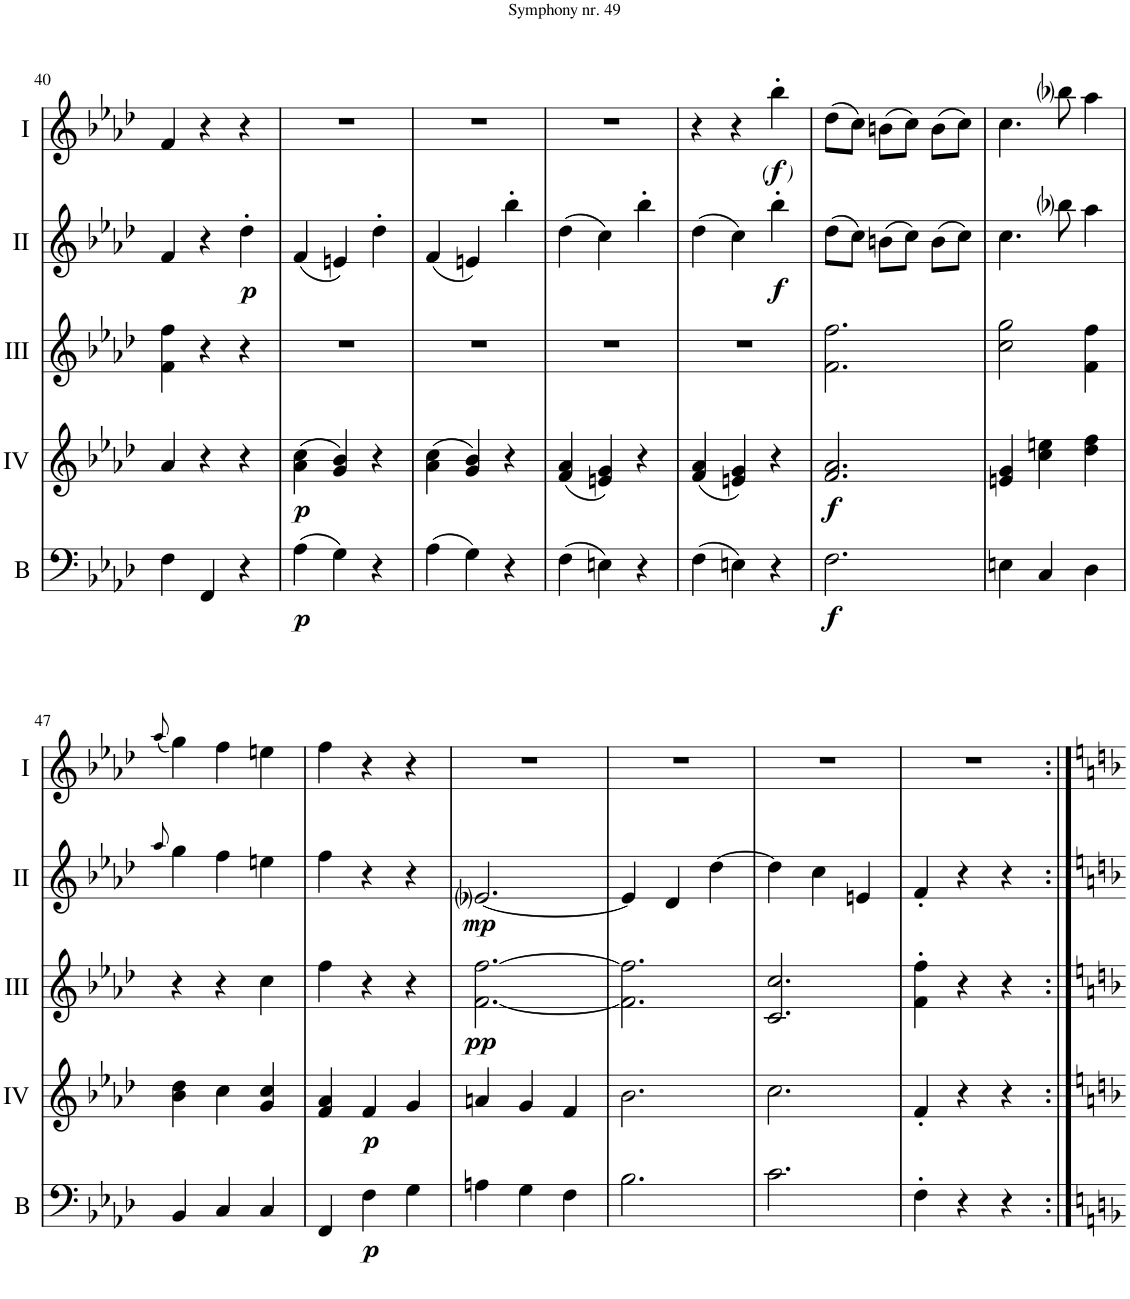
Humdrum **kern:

**kern	**dynam	**kern	**dynam	**kern	**dynam	**kern	**dynam	**kern	**dynam
*part5	*part5	*part4	*part4	*part3	*part3	*part2	*part2	*part1	*part1
*staff5	*staff5	*staff4	*staff4	*staff3	*staff3	*staff2	*staff2	*staff1	*staff1
*I"Bass	*	*I"Acc. 4	*	*I"Acc. 3	*	*I"Acc. 2	*	*I"Acc. 1	*
*I'B	*	*	*	*	*	*	*	*	*
!!LO:PB:g=z
*clefF4	*	*clefG2	*	*clefG2	*	*clefG2	*	*clefG2	*
*Trd7c12	*	*Trd7c12	*	*Trd7c12	*	*	*	*	*
*k[b-e-a-d-]	*	*k[b-e-a-d-]	*	*k[b-e-a-d-]	*	*k[b-e-a-d-]	*	*k[b-e-a-d-]	*
*M3/4	*	*M3/4	*	*M3/4	*	*M3/4	*	*M3/4	*
=40	=40	=40	=40	=40	=40	=40	=40	=40	=40
4F\	.	4a-/	.	4f\ 4ff\	.	4f/	.	4f/	.
4FF/	.	4r	.	4r	.	4r	.	4r	.
!	!	!	!	!	!	!	!LO:DY:b	!	!
4r	.	4r	.	4r	.	4dd-'\	p	4r	.
=41	=41	=41	=41	=41	=41	=41	=41	=41	=41
!	!LO:DY:b	!	!LO:DY:b	!	!	!	!	!	!
(4A-\	p	(4a-\ 4cc\	p	2.r	.	(4f/	.	2.r	.
4G\)	.	4g/ 4b-/)	.	.	.	4en/)	.	.	.
4r	.	4r	.	.	.	4dd-'\	.	.	.
=42	=42	=42	=42	=42	=42	=42	=42	=42	=42
(4A-\	.	(4a-\ 4cc\	.	2.r	.	(4f/	.	2.r	.
4G\)	.	4g/ 4b-/)	.	.	.	4en/)	.	.	.
4r	.	4r	.	.	.	4bb-'\	.	.	.
=43	=43	=43	=43	=43	=43	=43	=43	=43	=43
(4F\	.	(4f/ 4a-/	.	2.r	.	(4dd-\	.	2.r	.
4En\)	.	4en/ 4g/)	.	.	.	4cc\)	.	.	.
4r	.	4r	.	.	.	4bb-'\	.	.	.
=44	=44	=44	=44	=44	=44	=44	=44	=44	=44
(4F\	.	(4f/ 4a-/	.	2.r	.	(4dd-\	.	4r	.
4En\)	.	4en/ 4g/)	.	.	.	4cc\)	.	4r	.
!	!	!	!	!	!	!	!LO:DY:b	!	!LO:DY:b
!	!	!	!	!	!	!	!	!	!LO:DY:n=1:b
!	!	!	!	!	!	!	!	!	!LO:DY:n=2:b
4r	.	4r	.	.	.	4bb-'\	f	4bb-'\	other-dynamics f other-dynamics
=45	=45	=45	=45	=45	=45	=45	=45	=45	=45
!	!LO:DY:b	!	!LO:DY:b	!	!	!	!	!	!
2.F\	f	2.f/ 2.a-/	f	2.f\ 2.ff\	.	(8dd-\L	.	(8dd-\L	.
.	.	.	.	.	.	8cc\J)	.	8cc\J)	.
.	.	.	.	.	.	(8bn\L	.	(8bn\L	.
.	.	.	.	.	.	8cc\J)	.	8cc\J)	.
.	.	.	.	.	.	(8b\L	.	(8b\L	.
.	.	.	.	.	.	8cc\J)	.	8cc\J)	.
=46	=46	=46	=46	=46	=46	=46	=46	=46	=46
4En\	.	4en/ 4g/	.	2cc\ 2gg\	.	4.cc\	.	4.cc\	.
4C/	.	4cc\ 4een\	.	.	.	.	.	.	.
.	.	.	.	.	.	8bb-i\	.	8bb-i\	.
4D-\	.	4dd-\ 4ff\	.	4f\ 4ff\	.	4aa-\	.	4aa-\	.
!!LO:LB:g=z
=47	=47	=47	=47	=47	=47	=47	=47	=47	=47
.	.	.	.	.	.	8qaa-/	.	(8qaa-/	.
4BB-/	.	4b-\ 4dd-\	.	4r	.	4gg\	.	4gg\)	.
4C/	.	4cc\	.	4r	.	4ff\	.	4ff\	.
4C/	.	4g/ 4cc/	.	4cc\	.	4een\	.	4een\	.
=48	=48	=48	=48	=48	=48	=48	=48	=48	=48
4FF/	.	4f/ 4a-/	.	4ff\	.	4ff\	.	4ff\	.
!	!LO:DY:b	!	!LO:DY:b	!	!	!	!	!	!
4F\	p	4f/	p	4r	.	4r	.	4r	.
4G\	.	4g/	.	4r	.	4r	.	4r	.
=49	=49	=49	=49	=49	=49	=49	=49	=49	=49
!	!	!	!	!	!LO:DY:b	!	!LO:DY:b	!	!
4An\	.	4an/	.	[2.f\ [2.ff\	pp	[2.e-i/	mp	2.r	.
4G\	.	4g/	.	.	.	.	.	.	.
4F\	.	4f/	.	.	.	.	.	.	.
=50	=50	=50	=50	=50	=50	=50	=50	=50	=50
2.B-\	.	2.b-\	.	2.f\] 2.ff\]	.	4e-/]	.	2.r	.
.	.	.	.	.	.	4d-/	.	.	.
.	.	.	.	.	.	[4dd-\	.	.	.
=51	=51	=51	=51	=51	=51	=51	=51	=51	=51
2.c\	.	2.cc\	.	2.c/ 2.cc/	.	4dd-\]	.	2.r	.
.	.	.	.	.	.	4cc\	.	.	.
.	.	.	.	.	.	4en/	.	.	.
=52	=52	=52	=52	=52	=52	=52	=52	=52	=52
4F'\	.	4f'/	.	4f\' 4ff\'	.	4f'/	.	2.r	.
4r	.	4r	.	4r	.	4r	.	.	.
4r	.	4r	.	4r	.	4r	.	.	.
=:|!	=:|!	=:|!	=:|!	=:|!	=:|!	=:|!	=:|!	=:|!	=:|!
*-	*-	*-	*-	*-	*-	*-	*-	*-	*-
